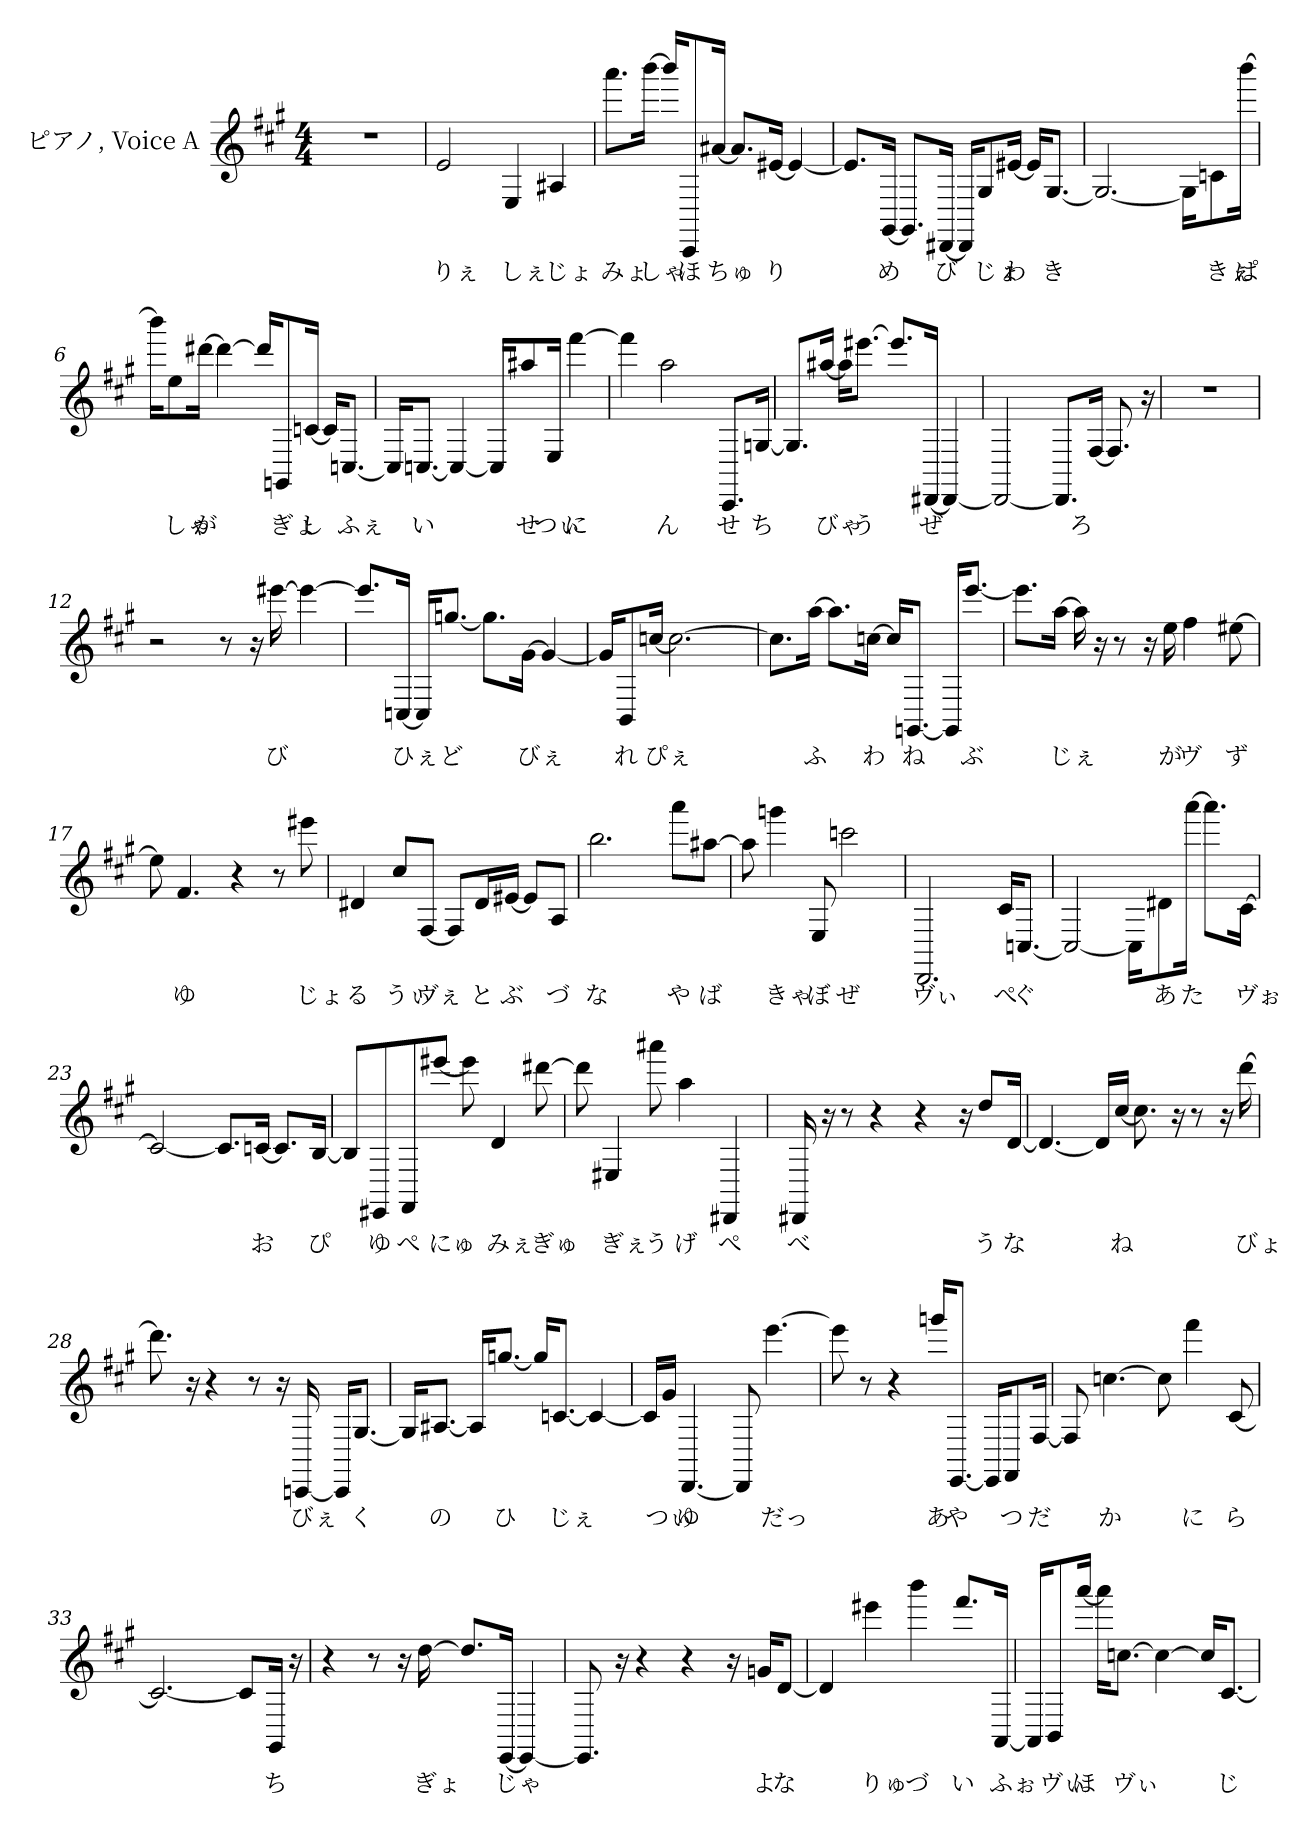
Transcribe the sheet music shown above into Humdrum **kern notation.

**kern	**text
*part1	*part1
*staff1	*staff1
*I"ピアノ, Voice A	*
*clefG2	*
*k[f#c#g#]	*
*M4/4	*
*MM167	*
=1	=1
1r	.
=2	=2
!	!LO:LY:b
2e/	りぇ
!	!LO:LY:b
4E/	しぇ
!	!LO:LY:b
4A#X/	じょ
=3	=3
!	!LO:LY:b
8.aaa\L	みょ
!	!LO:LY:b
[16bbb\Jk	しゃ
16bbb/KL]	.
!	!LO:LY:b
8CC#/	ほ
!	!LO:LY:b
[16a#X/Jk	ちゅ
8.a#/L]	.
!	!LO:LY:b
[16e#X/Jk	り
4e#/_	.
=4	=4
8.e#/L]	.
!	!LO:LY:b
[16GG#/Jk	め
8.GG#/L]	.
!	!LO:LY:b
[16DD#X/Jk	び
16DD#/KL]	.
!	!LO:LY:b
8G#/	じょ
!	!LO:LY:b
[16e#X/Jk	わ
16e#/KL]	.
!	!LO:LY:b
[8.G#/J	き
=5	=5
2.G#/_	.
16G#\KL]	.
!	!LO:LY:b
8cn\	きぇ
!	!LO:LY:b
[16bbb\Jk	ぱ
!!LO:LB:g=z
=6	=6
16bbb\KL]	.
!	!LO:LY:b
8ee\	しゃ
!	!LO:LY:b
[16ddd#X\Jk	が
4ddd#\_	.
16ddd#/KL]	.
!	!LO:LY:b
8GGn/	ぎょ
!	!LO:LY:b
[16cn/Jk	し
16c/KL]	.
!	!LO:LY:b
[8.Cn/J	ふぇ
=7	=7
16C/KL]	.
!	!LO:LY:b
[8.Cn/J	い
4C/_	.
16C/KL]	.
!	!LO:LY:b
8aa#X/	せ
!	!LO:LY:b
16E/Jk	つぃ
!	!LO:LY:b
[4fff#\	に
=8	=8
4fff#\]	.
!	!LO:LY:b
2aa\	ん
!	!LO:LY:b
8.CC#/L	せ
!	!LO:LY:b
[16Gn/Jk	ち
=9	=9
8.G/L]	.
!	!LO:LY:b
[16aa#X/Jk	びゃ
16aa#\KL]	.
!	!LO:LY:b
[8.eee#X\J	う
8.eee#/L]	.
!	!LO:LY:b
[16DD#X/Jk	ぜ
4DD#/_	.
!!LO:LB:g=z
=10	=10
2DD#/_	.
8.DD#/L]	.
!	!LO:LY:b
[16F#/Jk	ろ
8.F#/]	.
16r	.
=11	=11
1r	.
=12	=12
2r	.
8r	.
16r	.
!	!LO:LY:b
[16eee#X\	び
4eee#\_	.
=13	=13
8.eee#/L]	.
!	!LO:LY:b
[16Cn/Jk	ひぇ
16C/KL]	.
!	!LO:LY:b
[8.ggn/J	ど
8.gg\L]	.
!	!LO:LY:b
[16g#\Jk	びぇ
4g#/_	.
=14	=14
16g#/KL]	.
!	!LO:LY:b
8BB/	れ
!	!LO:LY:b
[16ccn/Jk	ぴぇ
2.cc\_	.
=15	=15
8.cc\L]	.
!	!LO:LY:b
[16aa\Jk	ふ
8.aa\L]	.
!	!LO:LY:b
[16ccn\Jk	わ
16cc/KL]	.
!	!LO:LY:b
[8.GGn/J	ね
16GG/KL]	.
!	!LO:LY:b
[8.eee/J	ぶ
!!LO:LB:g=z
=16	=16
8.eee\L]	.
!	!LO:LY:b
[16aa\Jk	じぇ
16aa\]	.
16r	.
8r	.
16r	.
!	!LO:LY:b
16ee\	が
!	!LO:LY:b
4ff#\	ヴ
!	!LO:LY:b
[8ee#X\	ず
=17	=17
8ee#\]	.
!	!LO:LY:b
4.f#/	ゆ
4r	.
8r	.
!	!LO:LY:b
8eee#X\	じょ
=18	=18
!	!LO:LY:b
4d#X/	る
!	!LO:LY:b
8cc#/L	うぃ
!	!LO:LY:b
[8F#/J	ヴぇ
8F#/L]	.
!	!LO:LY:b
16d#/L	と
!	!LO:LY:b
[16e#X/JJ	ぶ
8e#/L]	.
!	!LO:LY:b
8A/J	づ
=19	=19
!	!LO:LY:b
2.bb\	な
!	!LO:LY:b
8aaa\L	や
!	!LO:LY:b
[8aa#X\J	ば
=20	=20
8aa#\]	.
!	!LO:LY:b
4gggn\	きゃ
!	!LO:LY:b
8E/	ぼ
!	!LO:LY:b
2cccn\	ぜ
!!LO:LB:g=z
=21	=21
!	!LO:LY:b
2.DD/	ヴぃ
!	!LO:LY:b
16c#/KL	ぺ
!	!LO:LY:b
[8.Cn/J	ぐ
=22	=22
2C/_	.
16C\KL]	.
!	!LO:LY:b
8d#X\	あ
!	!LO:LY:b
[16aaa\Jk	た
8.aaa\L]	.
!	!LO:LY:b
[16c#\Jk	ヴぉ
=23	=23
2c#/_	.
8.c#/L]	.
!	!LO:LY:b
[16cn/Jk	お
8.c/L]	.
!	!LO:LY:b
[16B/Jk	ぴ
=24	=24
8B/L]	.
!	!LO:LY:b
8EE#X/	ゆ
!	!LO:LY:b
8FF#/	ぺ
!	!LO:LY:b
[8eee#X/J	にゅ
8eee#\]	.
!	!LO:LY:b
4d/	みぇ
!	!LO:LY:b
[8ddd#X\	ぎゅ
=25	=25
8ddd#\]	.
!	!LO:LY:b
4E#X/	ぎぇ
!	!LO:LY:b
8aaa#X\	う
!	!LO:LY:b
4aa\	げ
!	!LO:LY:b
4DD#X/	ぺ
!!LO:LB:g=z
=26	=26
!	!LO:LY:b
16DD#X/	べ
16r	.
8r	.
4r	.
4r	.
16r	.
!	!LO:LY:b
8dd/L	う
!	!LO:LY:b
[16d/Jk	な
=27	=27
4.d/_	.
16d/LL]	.
!	!LO:LY:b
[16cc#/JJ	ね
8.cc#\]	.
16r	.
8r	.
16r	.
!	!LO:LY:b
[16ddd\	びょ
=28	=28
8.ddd\]	.
16r	.
4r	.
8r	.
16r	.
!	!LO:LY:b
[16CCn/	びぇ
16CC/KL]	.
!	!LO:LY:b
[8.G#/J	く
=29	=29
16G#/KL]	.
!	!LO:LY:b
[8.A#X/J	の
16A#/KL]	.
!	!LO:LY:b
[8.ggn/J	ひ
16gg/KL]	.
!	!LO:LY:b
[8.cn/J	じぇ
4c/_	.
!!LO:PB:g=z
=30	=30
16c/LL]	.
!	!LO:LY:b
16g#/JJ	つぃ
!	!LO:LY:b
[4.DD/	ゆ
8DD/]	.
!	!LO:LY:b
[4.eee\	だっ
=31	=31
8eee\]	.
8r	.
4r	.
!	!LO:LY:b
16gggn/KL	あ
!	!LO:LY:b
[8.EE/J	や
16EE/KL]	.
!	!LO:LY:b
8FF#/	つ
!	!LO:LY:b
[16F#/Jk	だ
=32	=32
8F#/]	.
!	!LO:LY:b
[4.ccn\	か
8cc\]	.
!	!LO:LY:b
4fff#\	に
!	!LO:LY:b
[8c#/	ら
=33	=33
2.c#/_	.
8c#/L]	.
!	!LO:LY:b
16GG#/Jk	ち
16r	.
=34	=34
4r	.
8r	.
16r	.
!	!LO:LY:b
[16dd\	ぎょ
8.dd/L]	.
!	!LO:LY:b
[16EE/Jk	じゃ
4EE/_	.
!!LO:LB:g=z
=35	=35
8.EE/]	.
16r	.
4r	.
4r	.
16r	.
!	!LO:LY:b
16gn/KL	よ
!	!LO:LY:b
[8d/J	な
=36	=36
4d/]	.
!	!LO:LY:b
4eee#X\	りゅ
!	!LO:LY:b
4bbb\	づ
!	!LO:LY:b
8.fff#/L	い
!	!LO:LY:b
[16AA/Jk	ふぉ
=37	=37
16AA/KL]	.
!	!LO:LY:b
8BB/	ヴぃ
!	!LO:LY:b
[16aaa/Jk	ほ
16aaa\KL]	.
!	!LO:LY:b
[8.ccn\J	ヴぃ
4cc\_	.
16cc/KL]	.
!	!LO:LY:b
[8.c#/J	じ
=	=
*-	*-
